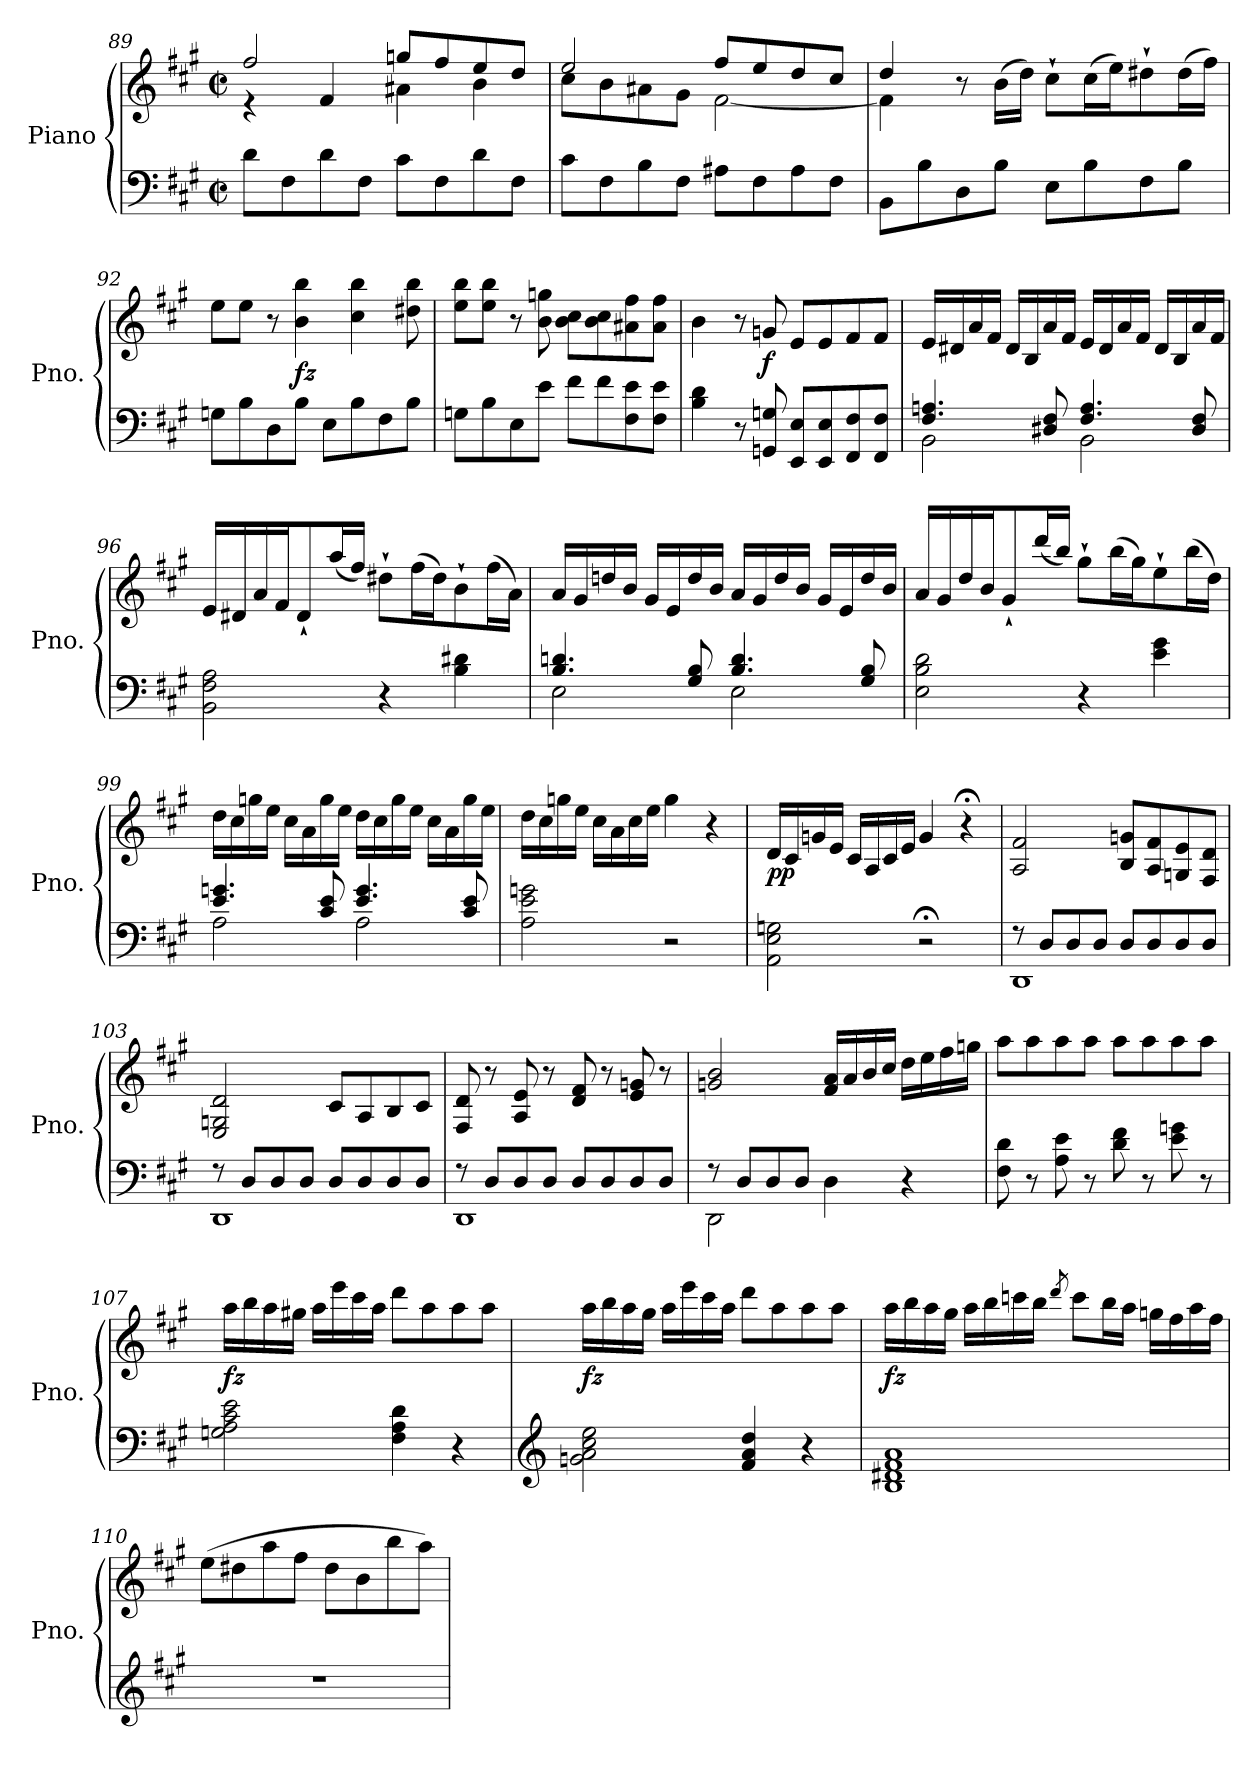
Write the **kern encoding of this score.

**kern	**kern	**dynam
*part1	*part1	*part1
*staff2	*staff1	*staff1/2
*I"Piano	*	*
*I'Pno.	*	*
*clefF4	*clefG2	*
*k[f#c#g#]	*k[f#c#g#]	*
*A:	*A:	*
*M2/2	*M2/2	*
*met(c|)	*met(c|)	*
=89	=89	=89
*	*^	*
8d\L	2ff#/	4r	.
8F#\	.	.	.
8d\	.	4f#/	.
8F#\J	.	.	.
8c#\L	8ggn/L	4a#X\	.
8F#\	8ff#/	.	.
8d\	8ee/	4b\	.
8F#\J	8dd/J	.	.
=90	=90	=90	=90
8c#\L	2ee/	8cc#\L	.
8F#\	.	8b\	.
8B\	.	8a#X\	.
8F#\J	.	8g#\J	.
8A#X\L	8ff#/L	[2f#\	.
8F#\	8ee/	.	.
8A#\	8dd/	.	.
8F#\J	8cc#/J	.	.
=91	=91	=91	=91
8BB\L	4dd/	4f#\]	.
8B\	.	.	.
8D\	8r	8ryy	.
8B\J	(16b\LL	2ryy	.
.	16dd\JJ)	.	.
8E\L	8cc#`\L	.	.
8B\	(16cc#\L	.	.
.	16ee\J)	.	.
8F#\	8dd#X`\	.	.
8B\J	(16dd#\L	8ryy	.
.	16ff#\JJ)	.	.
*	*v	*v	*
!!LO:LB:g=z
=92	=92	=92
8Gn\L	8ee\L	.
8B\	8ee\J	.
8D\	8r	.
!	!	!LO:DY:b
8B\J	4b\ 4bb\	fz
8E\L	.	.
8B\	4cc#\ 4bb\	.
8F#\	.	.
8B\J	8dd#X\ 8bb\	.
=93	=93	=93
8Gn\L	8ee\ 8bb\L	.
8B\	8ee\ 8bb\J	.
8E\	8r	.
8e\J	8b\ 8ggn\	.
8f#\L	8b\ 8cc#\L	.
8f#\	8b\ 8cc#\	.
8F#\ 8e\	8a#X\ 8ff#\	.
8F#\ 8e\J	8a#\ 8ff#\J	.
=94	=94	=94
4B\ 4d\	4b\	.
8r	8r	.
!	!	!LO:DY:b
8GGn/ 8Gn/	8gn/	f
8EE/ 8E/L	8e/L	.
8EE/ 8E/	8e/	.
8FF#/ 8F#/	8f#/	.
8FF#/ 8F#/J	8f#/J	.
=95	=95	=95
*^	*	*
4.F#/ 4.An/	2BB\	16e/LL	.
.	.	16d#X/	.
.	.	16a/	.
.	.	16f#/JJ	.
.	.	16d#/LL	.
.	.	16B/	.
8D#X/ 8F#/	.	16a/	.
.	.	16f#/JJ	.
4.F#/ 4.A/	2BB\	16e/LL	.
.	.	16d#/	.
.	.	16a/	.
.	.	16f#/JJ	.
.	.	16d#/LL	.
.	.	16B/	.
8D#/ 8F#/	.	16a/	.
.	.	16f#/JJ	.
*v	*v	*	*
!!LO:PB:g=z
=96	=96	=96
2BB\ 2F#\ 2A\	16e/LL	.
.	16d#X/	.
.	16a/	.
.	16f#/J	.
.	8d#`/	.
.	(16aa/L	.
.	16ff#/JJ)	.
4r	8dd#X`\L	.
.	(16ff#\L	.
.	16dd#\J)	.
4B\ 4d#X\	8b`\	.
.	(16ff#\L	.
.	16a\JJ)	.
=97	=97	=97
*^	*	*
4.B/ 4.dn/	2E\	16a/LL	.
.	.	16g#/	.
.	.	16ddn/	.
.	.	16b/JJ	.
.	.	16g#/LL	.
.	.	16e/	.
8G#/ 8B/	.	16dd/	.
.	.	16b/JJ	.
4.B/ 4.d/	2E\	16a/LL	.
.	.	16g#/	.
.	.	16dd/	.
.	.	16b/JJ	.
.	.	16g#/LL	.
.	.	16e/	.
8G#/ 8B/	.	16dd/	.
.	.	16b/JJ	.
*v	*v	*	*
=98	=98	=98
2E\ 2B\ 2d\	16a/LL	.
.	16g#/	.
.	16dd/	.
.	16b/J	.
.	8g#`/	.
.	(16ddd/L	.
.	16bb/JJ)	.
4r	8gg#`\L	.
.	(16bb\L	.
.	16gg#\J)	.
4e\ 4g#\	8ee`\	.
.	(16bb\L	.
.	16dd\JJ)	.
!!LO:LB:g=z
=99	=99	=99
*^	*	*
4.e/ 4.gn/	2A\	16dd\LL	.
.	.	16cc#\	.
.	.	16ggn\	.
.	.	16ee\JJ	.
.	.	16cc#\LL	.
.	.	16a\	.
8c#/ 8e/	.	16gg\	.
.	.	16ee\JJ	.
4.e/ 4.g/	2A\	16dd\LL	.
.	.	16cc#\	.
.	.	16gg\	.
.	.	16ee\JJ	.
.	.	16cc#\LL	.
.	.	16a\	.
8c#/ 8e/	.	16gg\	.
.	.	16ee\JJ	.
*v	*v	*	*
=100	=100	=100
2A\ 2e\ 2gn\	16dd\LL	.
.	16cc#\	.
.	16ggn\	.
.	16ee\JJ	.
.	16cc#\LL	.
.	16a\	.
.	16cc#\	.
.	16ee\JJ	.
2r	4gg\	.
.	4r	.
=101	=101	=101
!	!	!LO:DY:b
2AA\ 2E\ 2Gn\	16d/LL	pp
.	16c#/	.
.	16gn/	.
.	16e/JJ	.
.	16c#/LL	.
.	16A/	.
.	16c#/	.
.	16e/JJ	.
2r;<	4g/	.
.	4r;<	.
!!LO:LB:g=z
=102	=102	=102
*^	*	*
8r	1DD	2A/ 2f#/	.
8D/L	.	.	.
8D/	.	.	.
8D/J	.	.	.
8D/L	.	8B/ 8gn/L	.
8D/	.	8A/ 8f#/	.
8D/	.	8Gn/ 8e/	.
8D/J	.	8F#/ 8d/J	.
!!LO:LB:g=z
=103	=103	=103	=103
8r	1DD	2E/ 2Gn/ 2d/	.
8D/L	.	.	.
8D/	.	.	.
8D/J	.	.	.
8D/L	.	8c#/L	.
8D/	.	8A/	.
8D/	.	8B/	.
8D/J	.	8c#/J	.
=104	=104	=104	=104
8r	1DD	8F#/ 8d/	.
8D/L	.	8r	.
8D/	.	8A/ 8e/	.
8D/J	.	8r	.
8D/L	.	8d/ 8f#/	.
8D/	.	8r	.
8D/	.	8e/ 8gn/	.
8D/J	.	8r	.
=105	=105	=105	=105
8r	2DD\	2gn/ 2b/	.
8D/L	.	.	.
8D/	.	.	.
8D/J	.	.	.
4D\	2ryy	16f#/ 16a/LL	.
.	.	16a/	.
.	.	16b/	.
.	.	16cc#/JJ	.
4r	.	16dd\LL	.
.	.	16ee\	.
.	.	16ff#\	.
.	.	16ggn\JJ	.
*v	*v	*	*
=106	=106	=106
8F#\ 8d\	8aa\L	.
8r	8aa\	.
8A\ 8e\	8aa\	.
8r	8aa\J	.
8d\ 8f#\	8aa\L	.
8r	8aa\	.
8e\ 8gn\	8aa\	.
8r	8aa\J	.
!!LO:LB:g=z
=107	=107	=107
!	!	!LO:DY:b
2Gn\ 2A\ 2c#\ 2e\	16aa\LL	fz
.	16bb\	.
.	16aa\	.
.	16gg#X\JJ	.
.	16aa\LL	.
.	16eee\	.
.	16ccc#\	.
.	16aa\JJ	.
4F#\ 4A\ 4d\	8ddd\L	.
.	8aa\	.
4r	8aa\	.
.	8aa\J	.
=108	=108	=108
*clefG2	*	*
!	!	!LO:DY:b
2gn\ 2a\ 2cc#\ 2ee\	16aa\LL	fz
.	16bb\	.
.	16aa\	.
.	16gg#\JJ	.
.	16aa\LL	.
.	16eee\	.
.	16ccc#\	.
.	16aa\JJ	.
4f#/ 4a/ 4dd/	8ddd\L	.
.	8aa\	.
4r	8aa\	.
.	8aa\J	.
!!LO:LB:g=z
=109	=109	=109
!	!	!LO:DY:b
1B 1d#X 1f# 1a	16aa\LL	fz
.	16bb\	.
.	16aa\	.
.	16gg#\JJ	.
.	16aa\LL	.
.	16bb\	.
.	16cccn\	.
.	16bb\JJ	.
.	8qddd/	.
.	8ccc\L	.
.	16bb\L	.
.	16aa\JJ	.
.	16ggn\LL	.
.	16ff#\	.
.	16aa\	.
.	16ff#\JJ	.
!!LO:PB:g=z
=110	=110	=110
1r	(8ee\L	.
.	8dd#X\	.
.	8aa\	.
.	8ff#\J	.
.	8dd#\L	.
.	8b\	.
.	8bb\	.
.	8aa\J)	.
=	=	=
*-	*-	*-
